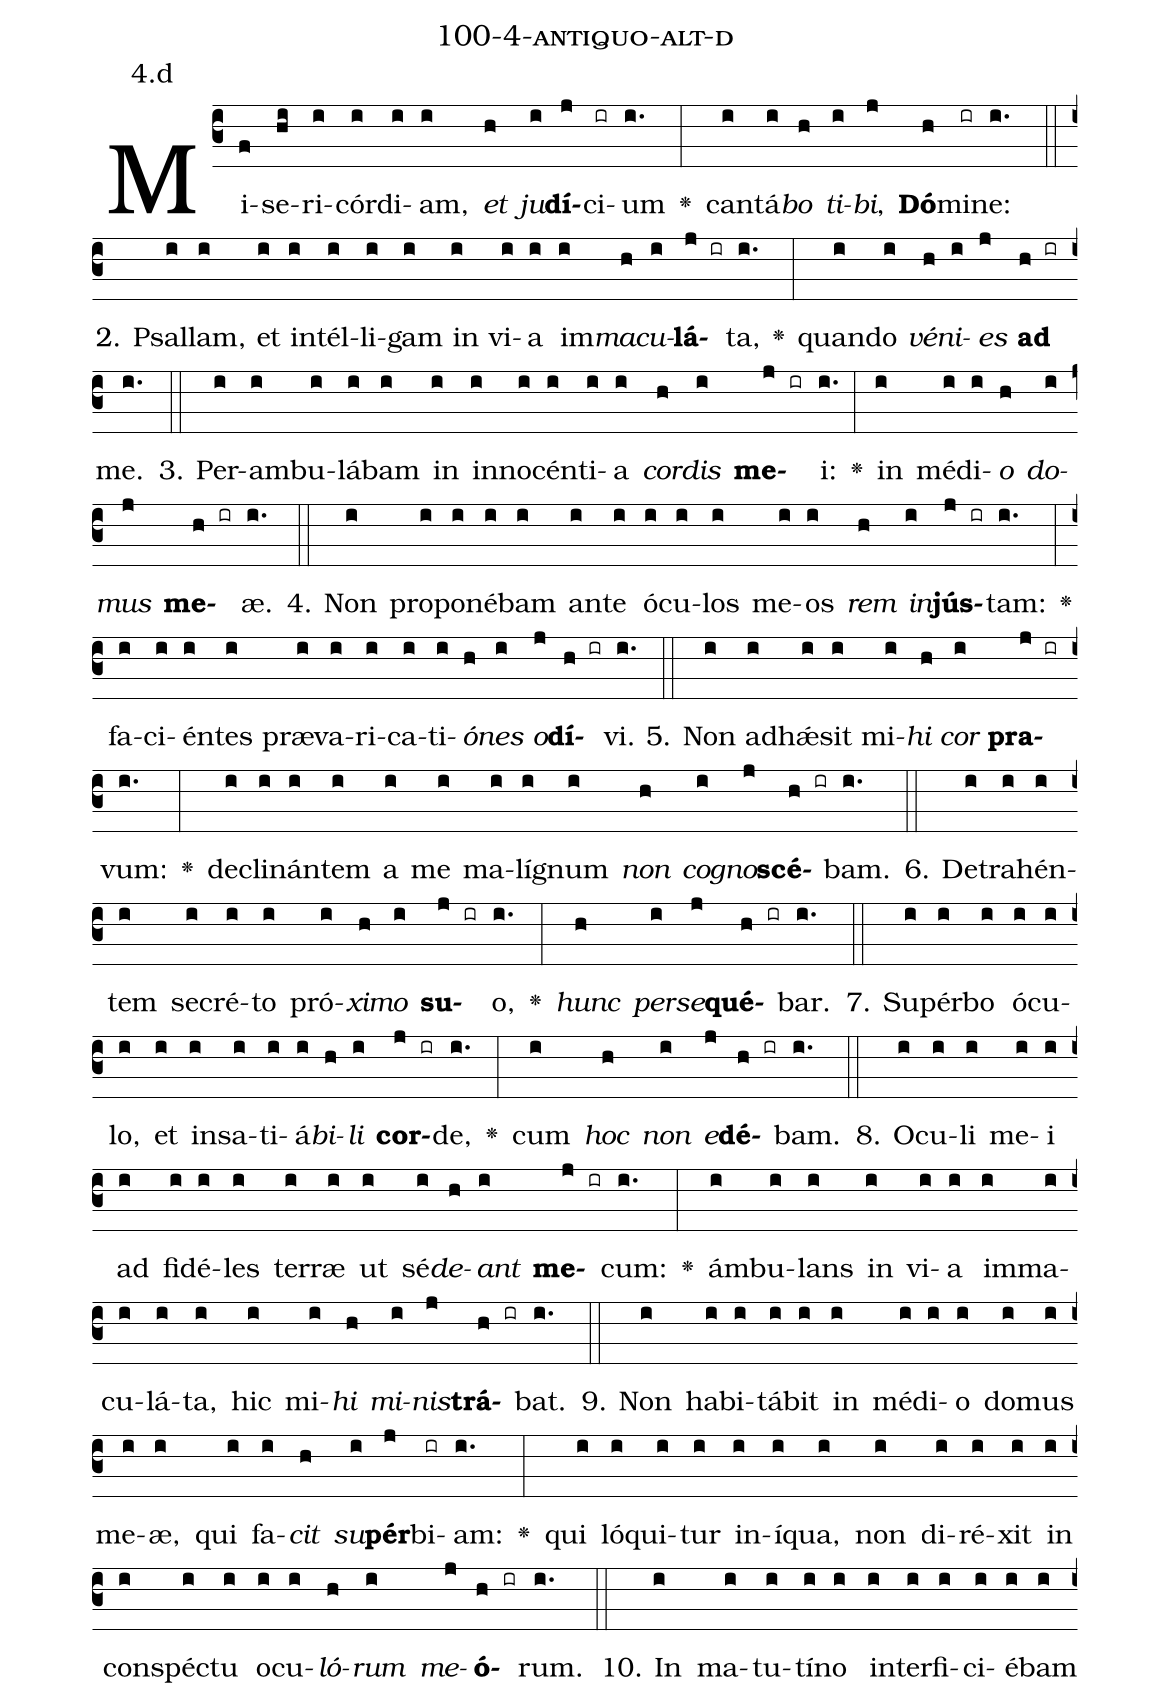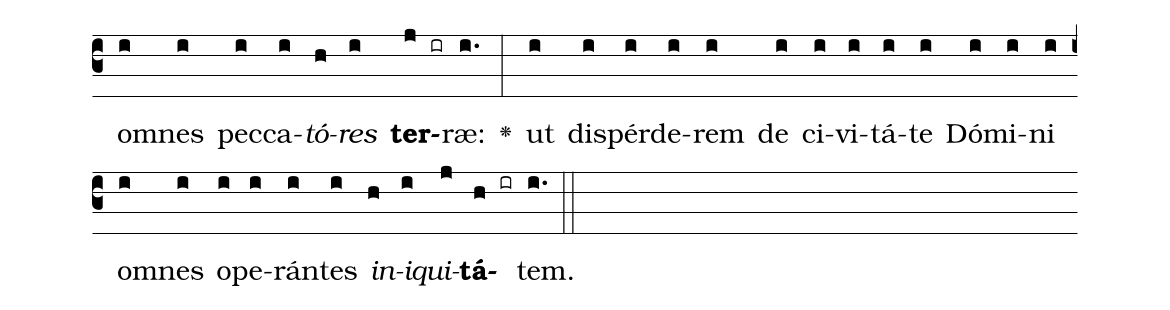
name: 100-4-antiquo-alt-d;
annotation: 4.d;
%%
(c3)Mi(f)se(hi)ri(i)cór(i)di(i)am,(i) <i>et</i>(h) <i>ju</i>(i)<b>dí</b>(j)ci(ir)um(i.) <v>\greheightstar</v>(:) can(i)tá(i)<i>bo</i>(h) <i>ti</i>(i)<i>bi</i>,(j) <b>Dó</b>(h)mi(ir)ne:(i.) (::)
2. Psal(i)lam,(i) et(i) in(i)tél(i)li(i)gam(i) in(i) vi(i)a(i) im(i)<i>ma</i>(h)<i>cu</i>(i)<b>lá</b>(j ir)ta,(i.) <v>\greheightstar</v>(:) quan(i)do(i) <i>vé</i>(h)<i>ni</i>(i)<i>es</i>(j) <b>ad</b>(h ir) me.(i.) (::)
3. Per(i)am(i)bu(i)lá(i)bam(i) in(i) in(i)no(i)cén(i)ti(i)a(i) <i>cor</i>(h)<i>dis</i>(i) <b>me</b>(j ir)i:(i.) <v>\greheightstar</v>(:) in(i) mé(i)di(i)<i>o</i>(h) <i>do</i>(i)<i>mus</i>(j) <b>me</b>(h ir)æ.(i.) (::)
4. Non(i) pro(i)po(i)né(i)bam(i) an(i)te(i) ó(i)cu(i)los(i) me(i)os(i) <i>rem</i>(h) <i>in</i>(i)<b>jús</b>(j ir)tam:(i.) <v>\greheightstar</v>(:) fa(i)ci(i)én(i)tes(i) præ(i)va(i)ri(i)ca(i)ti(i)<i>ó</i>(h)<i>nes</i>(i) <i>o</i>(j)<b>dí</b>(h ir)vi.(i.) (::)
5. Non(i) ad(i)hǽ(i)sit(i) mi(i)<i>hi</i>(h) <i>cor</i>(i) <b>pra</b>(j ir)vum:(i.) <v>\greheightstar</v>(:) de(i)cli(i)nán(i)tem(i) a(i) me(i) ma(i)lí(i)gnum(i) <i>non</i>(h) <i>co</i>(i)<i>gno</i>(j)<b>scé</b>(h ir)bam.(i.) (::)
6. De(i)tra(i)hén(i)tem(i) se(i)cré(i)to(i) pró(i)<i>xi</i>(h)<i>mo</i>(i) <b>su</b>(j ir)o,(i.) <v>\greheightstar</v>(:) <i>hunc</i>(h) <i>per</i>(i)<i>se</i>(j)<b>qué</b>(h ir)bar.(i.) (::)
7. Su(i)pér(i)bo(i) ó(i)cu(i)lo,(i) et(i) in(i)sa(i)ti(i)á(i)<i>bi</i>(h)<i>li</i>(i) <b>cor</b>(j ir)de,(i.) <v>\greheightstar</v>(:) cum(i) <i>hoc</i>(h) <i>non</i>(i) <i>e</i>(j)<b>dé</b>(h ir)bam.(i.) (::)
8. O(i)cu(i)li(i) me(i)i(i) ad(i) fi(i)dé(i)les(i) ter(i)ræ(i) ut(i) sé(i)<i>de</i>(h)<i>ant</i>(i) <b>me</b>(j ir)cum:(i.) <v>\greheightstar</v>(:) ám(i)bu(i)lans(i) in(i) vi(i)a(i) im(i)ma(i)cu(i)lá(i)ta,(i) hic(i) mi(i)<i>hi</i>(h) <i>mi</i>(i)<i>nis</i>(j)<b>trá</b>(h ir)bat.(i.) (::)
9. Non(i) ha(i)bi(i)tá(i)bit(i) in(i) mé(i)di(i)o(i) do(i)mus(i) me(i)æ,(i) qui(i) fa(i)<i>cit</i>(h) <i>su</i>(i)<b>pér</b>(j)bi(ir)am:(i.) <v>\greheightstar</v>(:) qui(i) ló(i)qui(i)tur(i) in(i)í(i)qua,(i) non(i) di(i)ré(i)xit(i) in(i) con(i)spéc(i)tu(i) o(i)cu(i)<i>ló</i>(h)<i>rum</i>(i) <i>me</i>(j)<b>ó</b>(h ir)rum.(i.) (::)
10. In(i) ma(i)tu(i)tí(i)no(i) in(i)ter(i)fi(i)ci(i)é(i)bam(i) om(i)nes(i) pec(i)ca(i)<i>tó</i>(h)<i>res</i>(i) <b>ter</b>(j ir)ræ:(i.) <v>\greheightstar</v>(:) ut(i) dis(i)pér(i)de(i)rem(i) de(i) ci(i)vi(i)tá(i)te(i) Dó(i)mi(i)ni(i) om(i)nes(i) o(i)pe(i)rán(i)tes(i) <i>in</i>(h)<i>i</i>(i)<i>qui</i>(j)<b>tá</b>(h ir)tem.(i.) (::)
